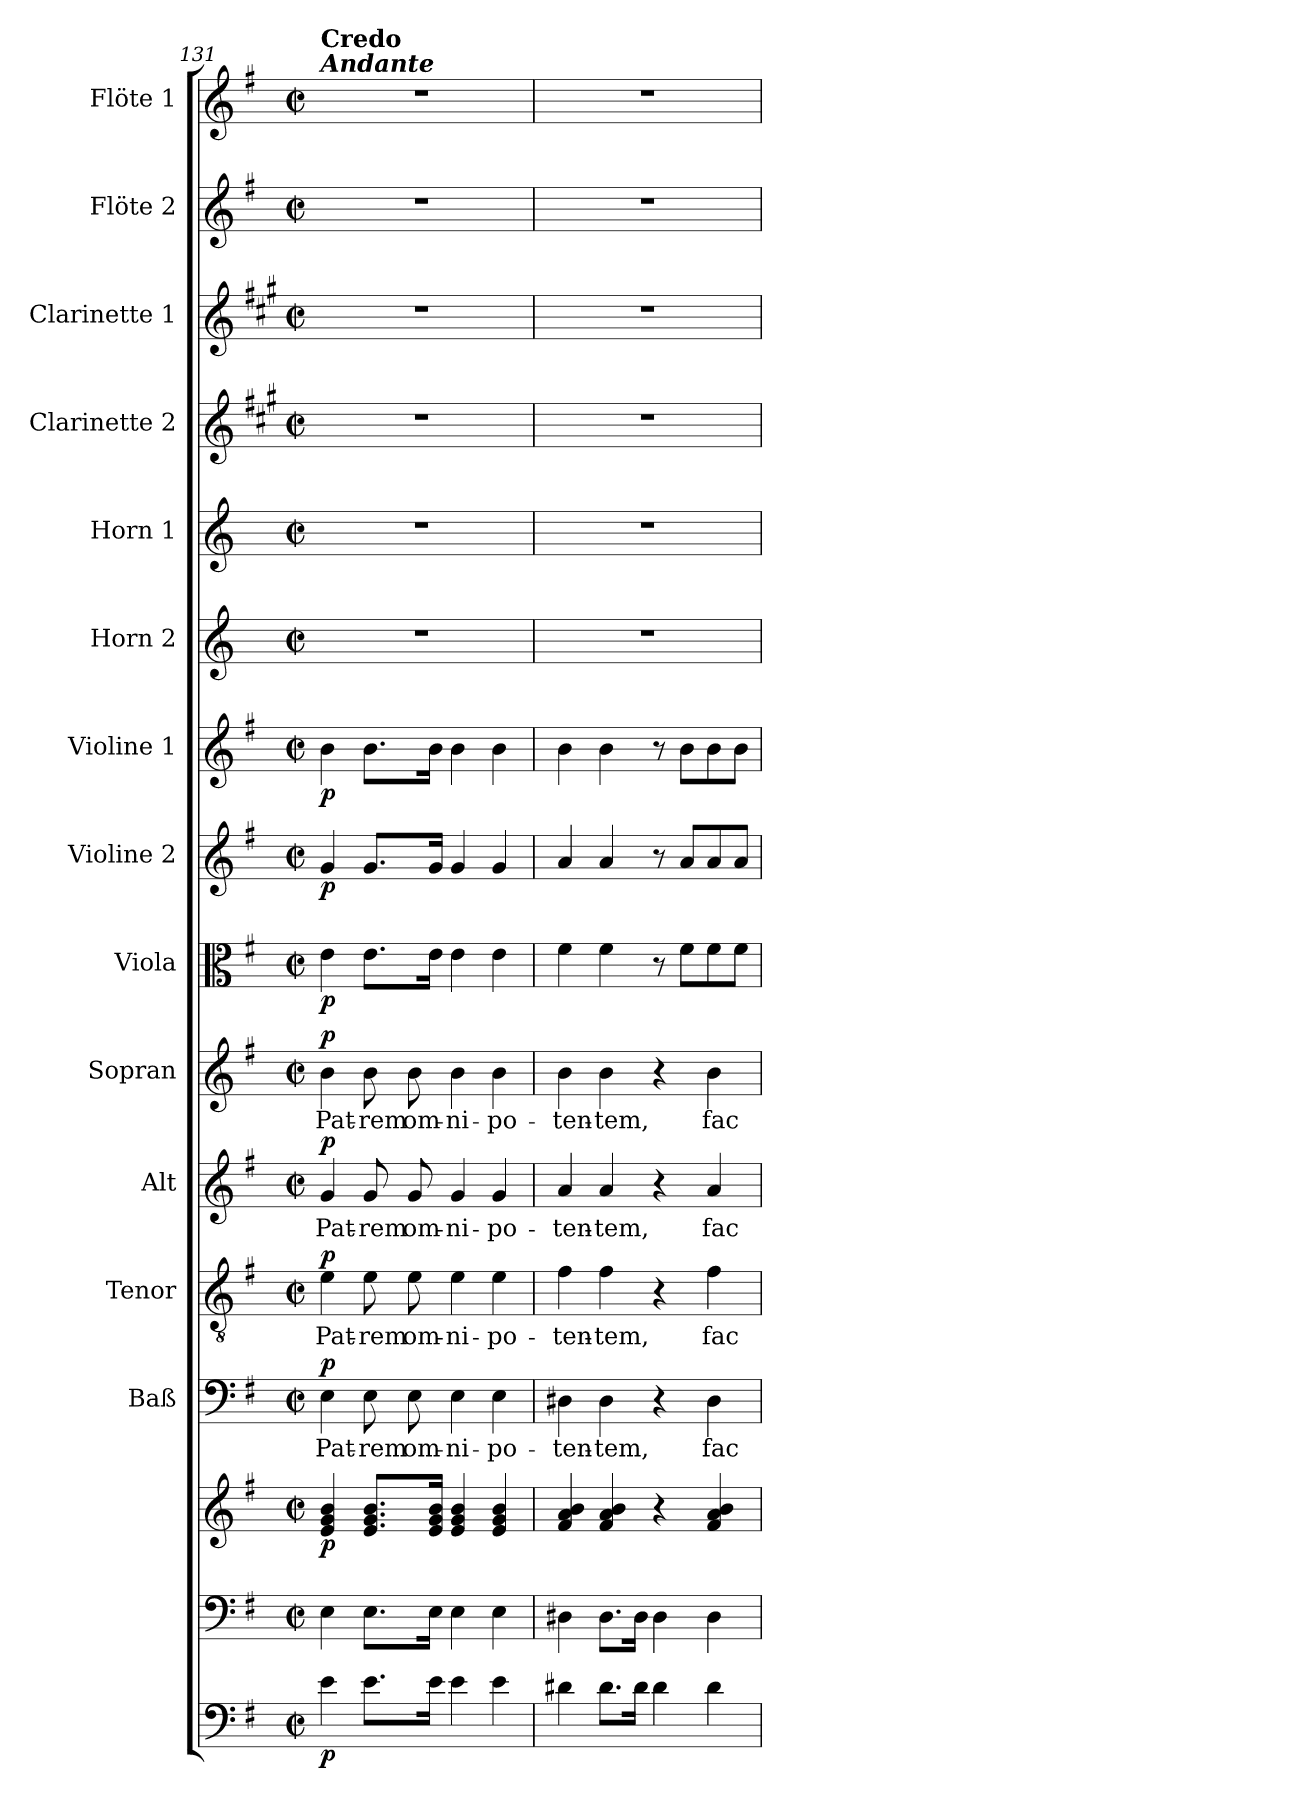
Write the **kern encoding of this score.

**kern	**dynam	**kern	**kern	**dynam	**kern	**text	**dynam	**kern	**text	**dynam	**kern	**text	**dynam	**kern	**text	**dynam	**kern	**dynam	**kern	**dynam	**kern	**dynam	**kern	**kern	**kern	**kern	**kern	**kern
*part15	*part15	*part14	*part14	*part14	*part13	*part13	*part13	*part12	*part12	*part12	*part11	*part11	*part11	*part10	*part10	*part10	*part9	*part9	*part8	*part8	*part7	*part7	*part6	*part5	*part4	*part3	*part2	*part1
*staff16	*staff16	*staff15	*staff14	*staff14/15	*staff13	*staff13	*staff13	*staff12	*staff12	*staff12	*staff11	*staff11	*staff11	*staff10	*staff10	*staff10	*staff9	*staff9	*staff8	*staff8	*staff7	*staff7	*staff6	*staff5	*staff4	*staff3	*staff2	*staff1
*	*	*	*	*	*I"Baß	*	*	*I"Tenor	*	*	*I"Alt	*	*	*I"Sopran	*	*	*I"Viola	*	*I"Violine 2	*	*I"Violine 1	*	*I"Horn 2	*I"Horn 1	*I"Clarinette 2	*I"Clarinette 1	*I"Flöte 2	*I"Flöte 1
*	*	*	*	*	*I'Baß	*	*	*I'Ten	*	*	*I'Alt	*	*	*I'Sop	*	*	*I'Vla.	*	*I'Vln. 2	*	*I'Vln. 1	*	*I'Hrn. 2	*I'Hrn. 1	*I'Cl. 2	*I'Cl. 1	*I'Fl. 2	*I'Fl. 1
!!LO:PB:g=z
*clefF4	*	*clefF4	*clefG2	*	*clefF4	*	*	*clefGv2	*	*	*clefG2	*	*	*clefG2	*	*	*clefC3	*	*clefG2	*	*clefG2	*	*clefG2	*clefG2	*clefG2	*clefG2	*clefG2	*clefG2
*ITrd7c12	*	*	*	*	*	*	*	*	*	*	*	*	*	*	*	*	*	*	*	*	*	*	*ITrd3c5	*ITrd3c5	*ITrd1c2	*ITrd1c2	*	*
*k[f#]	*	*k[f#]	*k[f#]	*	*k[f#]	*	*	*k[f#]	*	*	*k[f#]	*	*	*k[f#]	*	*	*k[f#]	*	*k[f#]	*	*k[f#]	*	*k[f#]	*k[f#]	*k[f#]	*k[f#]	*k[f#]	*k[f#]
*G:	*	*G:	*G:	*	*G:	*	*	*G:	*	*	*G:	*	*	*G:	*	*	*G:	*	*G:	*	*G:	*	*G:	*G:	*G:	*G:	*G:	*G:
*M2/2	*	*M2/2	*M2/2	*	*M2/2	*	*	*M2/2	*	*	*M2/2	*	*	*M2/2	*	*	*M2/2	*	*M2/2	*	*M2/2	*	*M2/2	*M2/2	*M2/2	*M2/2	*M2/2	*M2/2
*met(c|)	*	*met(c|)	*met(c|)	*	*met(c|)	*	*	*met(c|)	*	*	*met(c|)	*	*	*met(c|)	*	*	*met(c|)	*	*met(c|)	*	*met(c|)	*	*met(c|)	*met(c|)	*met(c|)	*met(c|)	*met(c|)	*met(c|)
=131	=131	=131	=131	=131	=131	=131	=131	=131	=131	=131	=131	=131	=131	=131	=131	=131	=131	=131	=131	=131	=131	=131	=131	=131	=131	=131	=131	=131
!	!	!	!	!	!	!	!	!	!	!	!	!	!	!	!	!	!	!	!	!	!	!	!	!	!	!	!	!LO:TX:a:Bi:t=Andante
!	!	!	!	!	!	!	!	!	!	!	!	!	!	!	!	!	!	!	!	!	!	!	!	!	!	!	!	!LO:TX:a:B:t=Credo
!	!LO:DY:b	!	!	!LO:DY:b	!	!LO:LY:b	!LO:DY:a	!	!LO:LY:b	!LO:DY:a	!	!LO:LY:b	!LO:DY:a	!	!LO:LY:b	!LO:DY:a	!	!LO:DY:b	!	!LO:DY:b	!	!LO:DY:b	!	!	!	!	!	!
4E\	p	4E\	4e/ 4g/ 4b/	p	4E\	Pat-	p	4e\	Pat-	p	4g/	Pat-	p	4b\	Pat-	p	4e\	p	4g/	p	4b\	p	1r	1r	1r	1r	1r	1r
!	!	!	!	!	!	!LO:LY:b	!	!	!LO:LY:b	!	!	!LO:LY:b	!	!	!LO:LY:b	!	!	!	!	!	!	!	!	!	!	!	!	!
8.E\L	.	8.E\L	8.e/ 8.g/ 8.b/L	.	8E\	-rem	.	8e\	-rem	.	8g/	-rem	.	8b\	-rem	.	8.e\L	.	8.g/L	.	8.b\L	.	.	.	.	.	.	.
!	!	!	!	!	!	!LO:LY:b	!	!	!LO:LY:b	!	!	!LO:LY:b	!	!	!LO:LY:b	!	!	!	!	!	!	!	!	!	!	!	!	!
.	.	.	.	.	8E\	om-	.	8e\	om-	.	8g/	om-	.	8b\	om-	.	.	.	.	.	.	.	.	.	.	.	.	.
16E\Jk	.	16E\Jk	16e/ 16g/ 16b/Jk	.	.	.	.	.	.	.	.	.	.	.	.	.	16e\Jk	.	16g/Jk	.	16b\Jk	.	.	.	.	.	.	.
!	!	!	!	!	!	!LO:LY:b	!	!	!LO:LY:b	!	!	!LO:LY:b	!	!	!LO:LY:b	!	!	!	!	!	!	!	!	!	!	!	!	!
4E\	.	4E\	4e/ 4g/ 4b/	.	4E\	-ni-	.	4e\	-ni-	.	4g/	-ni-	.	4b\	-ni-	.	4e\	.	4g/	.	4b\	.	.	.	.	.	.	.
!	!	!	!	!	!	!LO:LY:b	!	!	!LO:LY:b	!	!	!LO:LY:b	!	!	!LO:LY:b	!	!	!	!	!	!	!	!	!	!	!	!	!
4E\	.	4E\	4e/ 4g/ 4b/	.	4E\	-po-	.	4e\	-po-	.	4g/	-po-	.	4b\	-po-	.	4e\	.	4g/	.	4b\	.	.	.	.	.	.	.
=132	=132	=132	=132	=132	=132	=132	=132	=132	=132	=132	=132	=132	=132	=132	=132	=132	=132	=132	=132	=132	=132	=132	=132	=132	=132	=132	=132	=132
!	!	!	!	!	!	!LO:LY:b	!	!	!LO:LY:b	!	!	!LO:LY:b	!	!	!LO:LY:b	!	!	!	!	!	!	!	!	!	!	!	!	!
4D#X\	.	4D#X\	4f#/ 4a/ 4b/	.	4D#X\	-ten-	.	4f#\	-ten-	.	4a/	-ten-	.	4b\	-ten-	.	4f#\	.	4a/	.	4b\	.	1r	1r	1r	1r	1r	1r
!	!	!	!	!	!	!LO:LY:b	!	!	!LO:LY:b	!	!	!LO:LY:b	!	!	!LO:LY:b	!	!	!	!	!	!	!	!	!	!	!	!	!
8.D#\L	.	8.D#\L	4f#/ 4a/ 4b/	.	4D#\	-tem,	.	4f#\	-tem,	.	4a/	-tem,	.	4b\	-tem,	.	4f#\	.	4a/	.	4b\	.	.	.	.	.	.	.
16D#\Jk	.	16D#\Jk	.	.	.	.	.	.	.	.	.	.	.	.	.	.	.	.	.	.	.	.	.	.	.	.	.	.
4D#\	.	4D#\	4r	.	4r	.	.	4r	.	.	4r	.	.	4r	.	.	8r	.	8r	.	8r	.	.	.	.	.	.	.
.	.	.	.	.	.	.	.	.	.	.	.	.	.	.	.	.	8f#\L	.	8a/L	.	8b\L	.	.	.	.	.	.	.
!	!	!	!	!	!	!LO:LY:b	!	!	!LO:LY:b	!	!	!LO:LY:b	!	!	!LO:LY:b	!	!	!	!	!	!	!	!	!	!	!	!	!
4D#\	.	4D#\	4f#/ 4a/ 4b/	.	4D#\	fac-	.	4f#\	fac-	.	4a/	fac-	.	4b\	fac-	.	8f#\	.	8a/	.	8b\	.	.	.	.	.	.	.
.	.	.	.	.	.	.	.	.	.	.	.	.	.	.	.	.	8f#\J	.	8a/J	.	8b\J	.	.	.	.	.	.	.
=	=	=	=	=	=	=	=	=	=	=	=	=	=	=	=	=	=	=	=	=	=	=	=	=	=	=	=	=
*-	*-	*-	*-	*-	*-	*-	*-	*-	*-	*-	*-	*-	*-	*-	*-	*-	*-	*-	*-	*-	*-	*-	*-	*-	*-	*-	*-	*-
